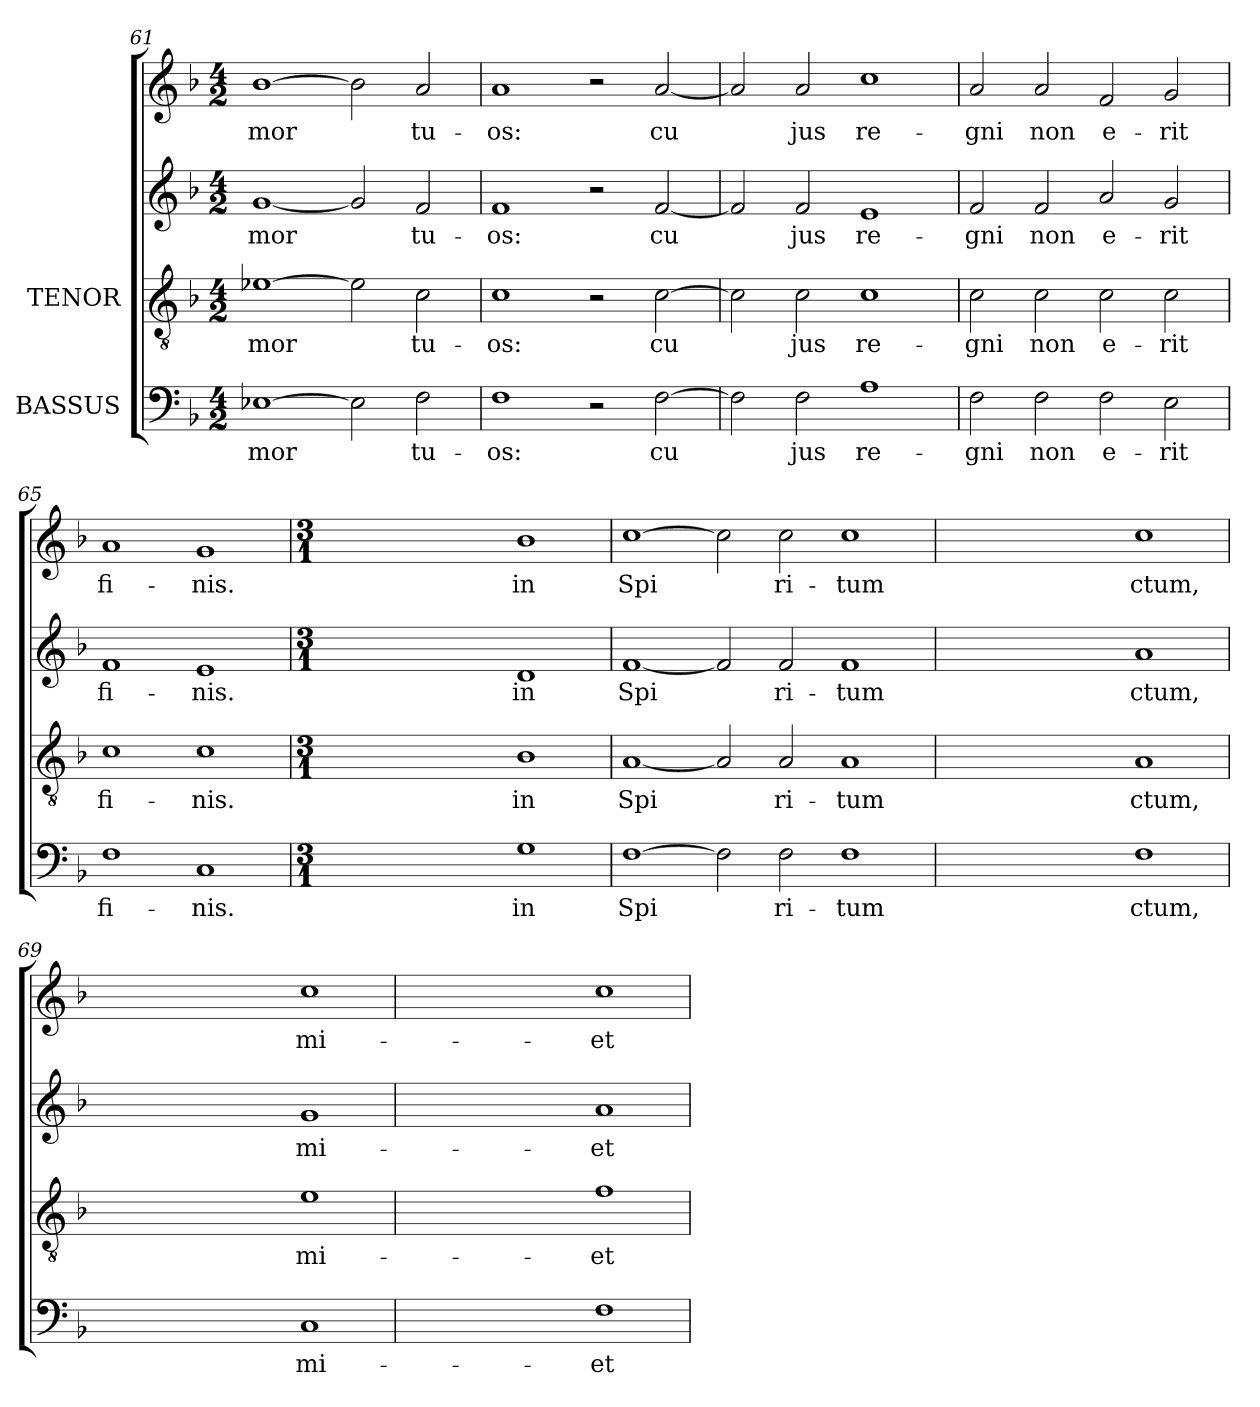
**kern	**text	**kern	**text	**kern	**text	**kern	**text
*part4	*part4	*part3	*part3	*part2	*part2	*part1	*part1
*staff4	*staff4	*staff3	*staff3	*staff2	*staff2	*staff1	*staff1
*I"BASSUS	*	*I"TENOR	*	*	*	*	*
*clefF4	*	*clefGv2	*	*clefG2	*	*clefG2	*
*k[b-]	*	*k[b-]	*	*k[b-]	*	*k[b-]	*
*F:	*	*F:	*	*F:	*	*F:	*
*M4/2	*	*M4/2	*	*M4/2	*	*M4/2	*
=61	=61	=61	=61	=61	=61	=61	=61
!	!LO:LY:b	!	!LO:LY:b	!	!LO:LY:b	!	!LO:LY:b
[1E-X	mor	[1e-X	mor	[1g	mor	[1b-	mor
2E-\]	.	2e-\]	.	2g/]	.	2b-\]	.
!	!LO:LY:b	!	!LO:LY:b	!	!LO:LY:b	!	!LO:LY:b
2F\	tu-	2c\	tu-	2f/	tu-	2a/	tu-
=62	=62	=62	=62	=62	=62	=62	=62
!	!LO:LY:b	!	!LO:LY:b	!	!LO:LY:b	!	!LO:LY:b
1F	-os:	1c	-os:	1f	-os:	1a	-os:
2r	.	2r	.	2r	.	2r	.
!	!LO:LY:b	!	!LO:LY:b	!	!LO:LY:b	!	!LO:LY:b
[2F\	cu	[2c\	cu	[2f/	cu	[2a/	cu
=63	=63	=63	=63	=63	=63	=63	=63
2F\]	.	2c\]	.	2f/]	.	2a/]	.
!	!LO:LY:b	!	!LO:LY:b	!	!LO:LY:b	!	!LO:LY:b
2F\	jus	2c\	jus	2f/	jus	2a/	jus
!	!LO:LY:b	!	!LO:LY:b	!	!LO:LY:b	!	!LO:LY:b
1A	re-	1c	re-	1e	re-	1cc	re-
=64	=64	=64	=64	=64	=64	=64	=64
!	!LO:LY:b	!	!LO:LY:b	!	!LO:LY:b	!	!LO:LY:b
2F\	-gni	2c\	-gni	2f/	-gni	2a/	-gni
!	!LO:LY:b	!	!LO:LY:b	!	!LO:LY:b	!	!LO:LY:b
2F\	non	2c\	non	2f/	non	2a/	non
!	!LO:LY:b	!	!LO:LY:b	!	!LO:LY:b	!	!LO:LY:b
2F\	e-	2c\	e-	2a/	e-	2f/	e-
!	!LO:LY:b	!	!LO:LY:b	!	!LO:LY:b	!	!LO:LY:b
2E\	-rit	2c\	-rit	2g/	-rit	2g/	-rit
=65	=65	=65	=65	=65	=65	=65	=65
!	!LO:LY:b	!	!LO:LY:b	!	!LO:LY:b	!	!LO:LY:b
1F	fi-	1c	fi-	1f	fi-	1a	fi-
!	!LO:LY:b	!	!LO:LY:b	!	!LO:LY:b	!	!LO:LY:b
1C	-nis.	1c	-nis.	1e	-nis.	1g	-nis.
!!LO:PB:g=z
=66	=66	=66	=66	=66	=66	=66	=66
*M3/1	*	*M3/1	*	*M3/1	*	*M3/1	*
!	!LO:LY:b	!	!LO:LY:b	!	!LO:LY:b	!	!LO:LY:b
[1Fyy	Et	[1cyy	Et	[1fyy	Et	[1ayy	Et
1Fyy]	.	1cyy]	.	1fyy]	.	1ayy]	.
!	!LO:LY:b	!	!LO:LY:b	!	!LO:LY:b	!	!LO:LY:b
1G	in	1B-	in	1d	in	1b-	in
=67	=67	=67	=67	=67	=67	=67	=67
!	!LO:LY:b	!	!LO:LY:b	!	!LO:LY:b	!	!LO:LY:b
[1F	Spi	[1A	Spi	[1f	Spi	[1cc	Spi
2F\]	.	2A/]	.	2f/]	.	2cc\]	.
!	!LO:LY:b	!	!LO:LY:b	!	!LO:LY:b	!	!LO:LY:b
2F\	ri-	2A/	ri-	2f/	ri-	2cc\	ri-
!	!LO:LY:b	!	!LO:LY:b	!	!LO:LY:b	!	!LO:LY:b
1F	-tum	1A	-tum	1f	-tum	1cc	-tum
=68	=68	=68	=68	=68	=68	=68	=68
!	!LO:LY:b	!	!LO:LY:b	!	!LO:LY:b	!	!LO:LY:b
[1BB-yy	San-	[1B-yy	San-	[1fyy	San-	[1ddyy	San-
1BB-yy]	.	1B-yy]	.	1fyy]	.	1ddyy]	.
!	!LO:LY:b	!	!LO:LY:b	!	!LO:LY:b	!	!LO:LY:b
1F	-ctum,	1A	-ctum,	1a	-ctum,	1cc	-ctum,
=69	=69	=69	=69	=69	=69	=69	=69
!	!LO:LY:b	!	!LO:LY:b	!	!LO:LY:b	!	!LO:LY:b
[1Gyy	Do-	[1dyy	Do-	[1gyy	Do-	[1bnyy	Do-
1Gyy]	.	1dyy]	.	1gyy]	.	1byy]	.
!	!LO:LY:b	!	!LO:LY:b	!	!LO:LY:b	!	!LO:LY:b
1C	-mi-	1e	-mi-	1g	-mi-	1cc	-mi-
=70	=70	=70	=70	=70	=70	=70	=70
!	!LO:LY:b	!	!LO:LY:b	!	!LO:LY:b	!	!LO:LY:b
[1Cyy	-num	[1eyy	-num	[1gyy	-num	[1ccyy	-num
1Cyy]	.	1eyy]	.	1gyy]	.	1ccyy]	.
!	!LO:LY:b	!	!LO:LY:b	!	!LO:LY:b	!	!LO:LY:b
1F	et	1f	et	1a	et	1cc	et
=	=	=	=	=	=	=	=
*-	*-	*-	*-	*-	*-	*-	*-
